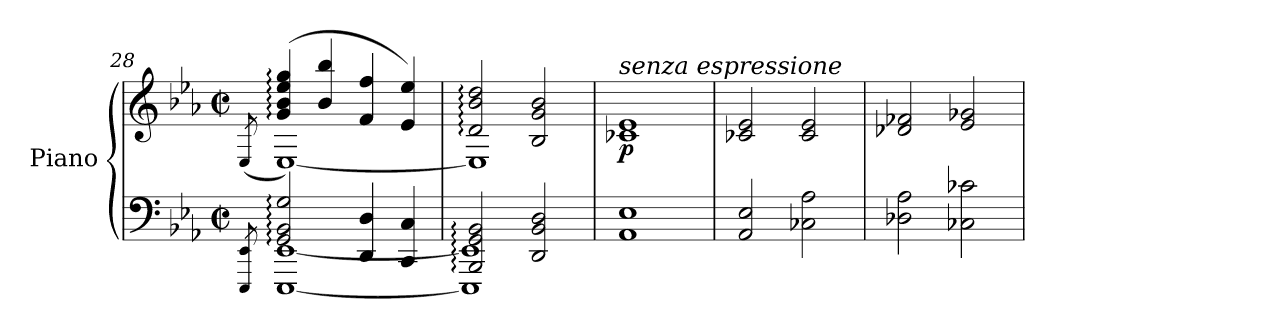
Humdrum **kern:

**kern	**kern	**dynam
*part1	*part1	*part1
*staff2	*staff1	*staff1/2
*I"Piano	*	*
*I'Pno.	*	*
!!LO:LB:g=z
*clefF4	*clefG2	*
*k[b-e-a-]	*k[b-e-a-]	*
*M2/2	*M2/2	*
*met(c|)	*met(c|)	*
=28	=28	=28
*^	*^	*
.	8qEEE-/ 8qEE-/	.	(<8qE-/	.
2GG/: 2BB-/: 2G/:	[1EEE- [1EE-	(>4g/: 4b-/: 4ee-/: 4gg/:	[1E-)	.
.	.	4b-/ 4bb-/	.	.
4DD/ 4D/	.	4f/ 4ff/	.	.
4CC/ 4C/	.	4e-/ 4ee-/)	.	.
=29	=29	=29	=29	=29
2BBB-/: 2GG/: 2BB-/:	1EEE-] 1EE-]	2d/: 2b-/: 2dd/:	1E-]	.
2DD/ 2BB-/ 2D/	.	2B-/ 2g/ 2b-/	.	.
*v	*v	*	*	*
*	*v	*v	*
=30	=30	=30
!	!LO:TX:a:i:t=senza espressione	!
!	!	!LO:DY:b
1AA- 1E-	1c-X 1e-	p
=31	=31	=31
2AA-/ 2E-/	2c-X/ 2e-/	.
2C-X\ 2A-\	2c-/ 2e-/	.
=32	=32	=32
2D-X\ 2A-\	2d-X/ 2f-X/	.
2C-X\ 2c-X\	2e-/ 2g-X/	.
=	=	=
*-	*-	*-
